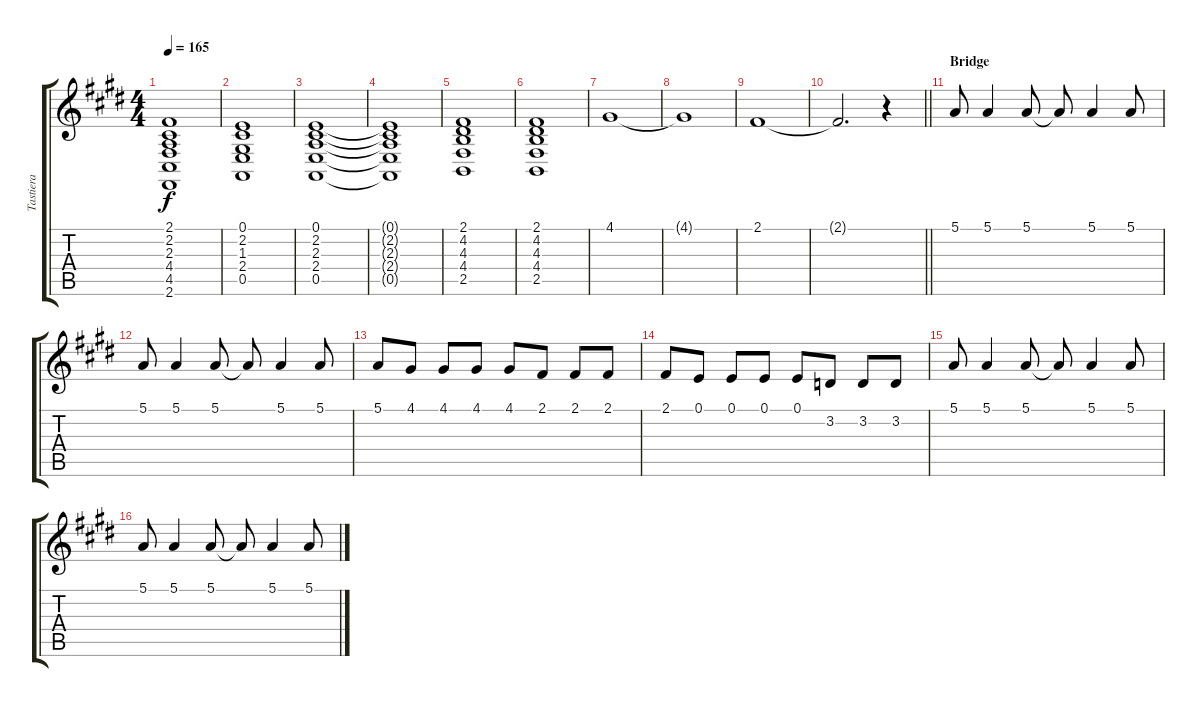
\track ("Tastiera" "Tastiera") {instrument accordion}
\staff {score tabs}
\tuning (E4 B3 G3 D3 A2 E2) {hide}
\ts (4 4)
\tempo 165
\clef g2
\ks e
(2.1 2.2 2.3 4.4 4.5 2.6).1{dy f} |
(0.1 2.2 1.3 2.4 0.5).1 |
(0.1 2.2 2.3 2.4 0.5).1 |
(0.1{t} 2.2{t} 2.3{t} 2.4{t} 0.5{t}).1 |
(2.1 4.2 4.3 4.4 2.5).1 |
(2.1 4.2 4.3 4.4 2.5).1 |
4.1.1 |
4.1{t}.1 |
2.1.1 |
\barLineRight lightlight
2.1{t}.2{d} r.4 |
\section ("" "Bridge")
5.1.8{volume 14} 5.1.4 5.1.8 5.1{t}.8 5.1.4 5.1.8 |
5.1.8 5.1.4 5.1.8 5.1{t}.8 5.1.4 5.1.8 |
5.1.8 4.1.8 4.1.8 4.1.8 4.1.8 2.1.8 2.1.8 2.1.8 |
2.1.8 0.1.8 0.1.8 0.1.8 0.1.8 3.2.8 3.2.8 3.2.8 |
5.1.8 5.1.4 5.1.8 5.1{t}.8 5.1.4 5.1.8 |
5.1.8 5.1.4 5.1.8 5.1{t}.8 5.1.4 5.1.8
